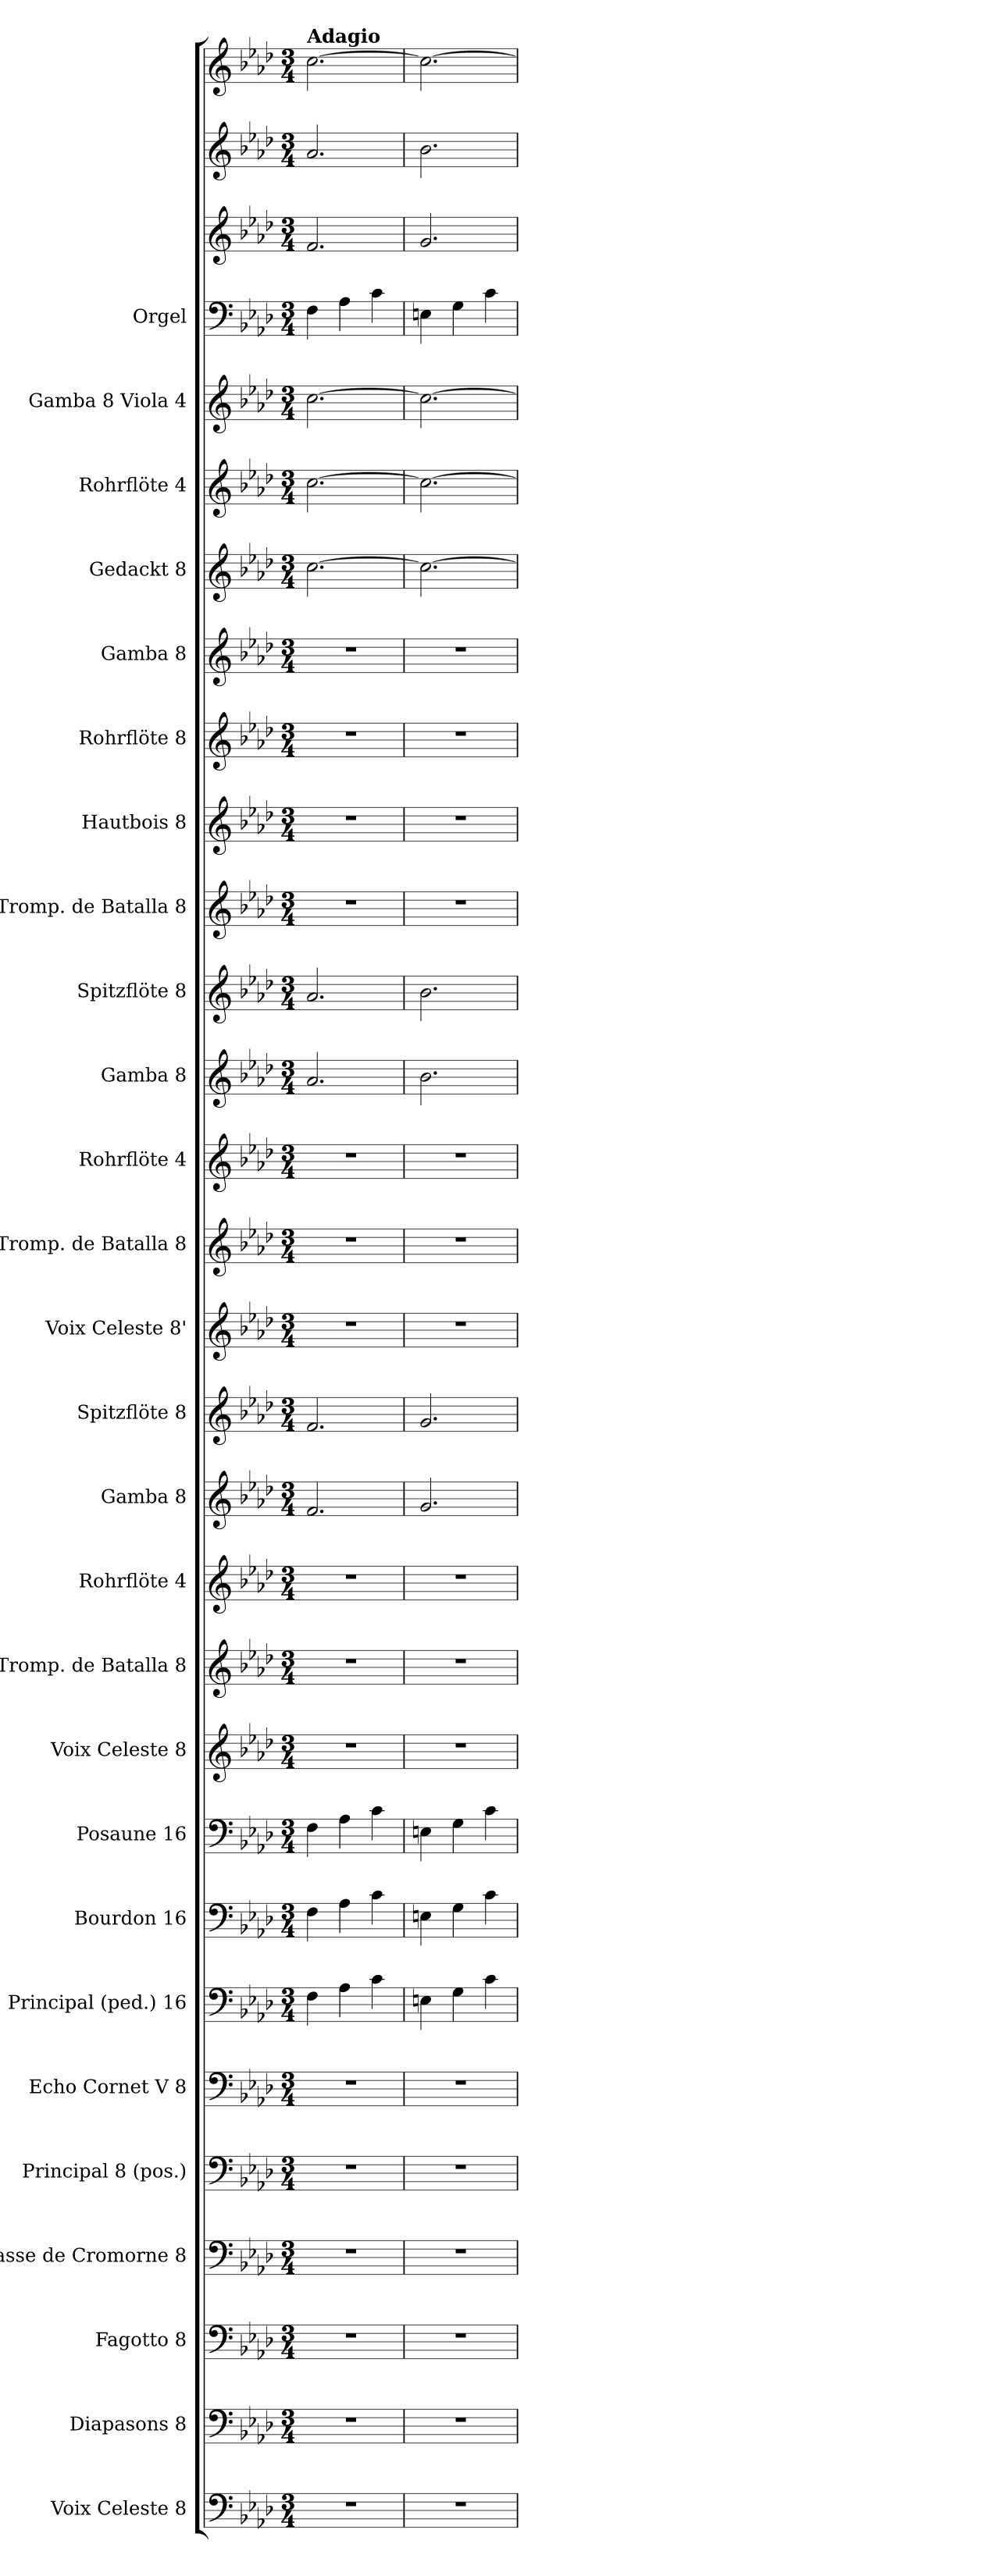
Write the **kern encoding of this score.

**kern	**kern	**kern	**kern	**kern	**kern	**kern	**kern	**kern	**kern	**kern	**kern	**kern	**kern	**kern	**kern	**kern	**kern	**kern	**kern	**kern	**kern	**kern	**kern	**kern	**kern	**kern	**kern	**kern	**kern
*part27	*part26	*part25	*part24	*part23	*part22	*part21	*part20	*part19	*part18	*part17	*part16	*part15	*part14	*part13	*part12	*part11	*part10	*part9	*part8	*part7	*part6	*part5	*part4	*part3	*part2	*part1	*part1	*part1	*part1
*staff30	*staff29	*staff28	*staff27	*staff26	*staff25	*staff24	*staff23	*staff22	*staff21	*staff20	*staff19	*staff18	*staff17	*staff16	*staff15	*staff14	*staff13	*staff12	*staff11	*staff10	*staff9	*staff8	*staff7	*staff6	*staff5	*staff4	*staff3	*staff2	*staff1
*I"Voix Celeste 8	*I"Diapasons 8	*I"Fagotto 8	*I"Basse de Cromorne 8	*I"Principal 8 (pos.)	*I"Echo Cornet V 8	*I"Principal (ped.) 16	*I"Bourdon 16	*I"Posaune 16	*I"Voix Celeste 8	*I"Tromp. de Batalla 8	*I"Rohrflöte 4	*I"Gamba 8	*I"Spitzflöte 8	*I"Voix Celeste 8'	*I"Tromp. de Batalla 8	*I"Rohrflöte 4	*I"Gamba 8	*I"Spitzflöte 8	*I"Tromp. de Batalla 8	*I"Hautbois 8	*I"Rohrflöte 8	*I"Gamba 8	*I"Gedackt 8	*I"Rohrflöte 4	*I"Gamba 8 Viola 4	*I"Orgel	*	*	*
*clefF4	*clefF4	*clefF4	*clefF4	*clefF4	*clefF4	*clefF4	*clefF4	*clefF4	*clefG2	*clefG2	*clefG2	*clefG2	*clefG2	*clefG2	*clefG2	*clefG2	*clefG2	*clefG2	*clefG2	*clefG2	*clefG2	*clefG2	*clefG2	*clefG2	*clefG2	*clefF4	*clefG2	*clefG2	*clefG2
*k[b-e-a-d-]	*k[b-e-a-d-]	*k[b-e-a-d-]	*k[b-e-a-d-]	*k[b-e-a-d-]	*k[b-e-a-d-]	*k[b-e-a-d-]	*k[b-e-a-d-]	*k[b-e-a-d-]	*k[b-e-a-d-]	*k[b-e-a-d-]	*k[b-e-a-d-]	*k[b-e-a-d-]	*k[b-e-a-d-]	*k[b-e-a-d-]	*k[b-e-a-d-]	*k[b-e-a-d-]	*k[b-e-a-d-]	*k[b-e-a-d-]	*k[b-e-a-d-]	*k[b-e-a-d-]	*k[b-e-a-d-]	*k[b-e-a-d-]	*k[b-e-a-d-]	*k[b-e-a-d-]	*k[b-e-a-d-]	*k[b-e-a-d-]	*k[b-e-a-d-]	*k[b-e-a-d-]	*k[b-e-a-d-]
*M3/4	*M3/4	*M3/4	*M3/4	*M3/4	*M3/4	*M3/4	*M3/4	*M3/4	*M3/4	*M3/4	*M3/4	*M3/4	*M3/4	*M3/4	*M3/4	*M3/4	*M3/4	*M3/4	*M3/4	*M3/4	*M3/4	*M3/4	*M3/4	*M3/4	*M3/4	*M3/4	*M3/4	*M3/4	*M3/4
=1	=1	=1	=1	=1	=1	=1	=1	=1	=1	=1	=1	=1	=1	=1	=1	=1	=1	=1	=1	=1	=1	=1	=1	=1	=1	=1	=1	=1	=1
!	!	!	!	!	!	!	!	!	!	!	!	!	!	!	!	!	!	!	!	!	!	!	!	!	!	!	!	!	!LO:TX:a:B:t=Adagio
2.r	2.r	2.r	2.r	2.r	2.r	4F\	4F\	4F\	2.r	2.r	2.r	2.f/	2.f/	2.r	2.r	2.r	2.a-/	2.a-/	2.r	2.r	2.r	2.r	[2.cc\	[2.cc\	[2.cc\	4F\	2.f/	2.a-/	[2.cc\
.	.	.	.	.	.	4A-\	4A-\	4A-\	.	.	.	.	.	.	.	.	.	.	.	.	.	.	.	.	.	4A-\	.	.	.
.	.	.	.	.	.	4c\	4c\	4c\	.	.	.	.	.	.	.	.	.	.	.	.	.	.	.	.	.	4c\	.	.	.
=2	=2	=2	=2	=2	=2	=2	=2	=2	=2	=2	=2	=2	=2	=2	=2	=2	=2	=2	=2	=2	=2	=2	=2	=2	=2	=2	=2	=2	=2
2.r	2.r	2.r	2.r	2.r	2.r	4En\	4En\	4En\	2.r	2.r	2.r	2.g/	2.g/	2.r	2.r	2.r	2.b-\	2.b-\	2.r	2.r	2.r	2.r	2.cc\_	2.cc\_	2.cc\_	4En\	2.g/	2.b-\	2.cc\_
.	.	.	.	.	.	4G\	4G\	4G\	.	.	.	.	.	.	.	.	.	.	.	.	.	.	.	.	.	4G\	.	.	.
.	.	.	.	.	.	4c\	4c\	4c\	.	.	.	.	.	.	.	.	.	.	.	.	.	.	.	.	.	4c\	.	.	.
=	=	=	=	=	=	=	=	=	=	=	=	=	=	=	=	=	=	=	=	=	=	=	=	=	=	=	=	=	=
*-	*-	*-	*-	*-	*-	*-	*-	*-	*-	*-	*-	*-	*-	*-	*-	*-	*-	*-	*-	*-	*-	*-	*-	*-	*-	*-	*-	*-	*-
